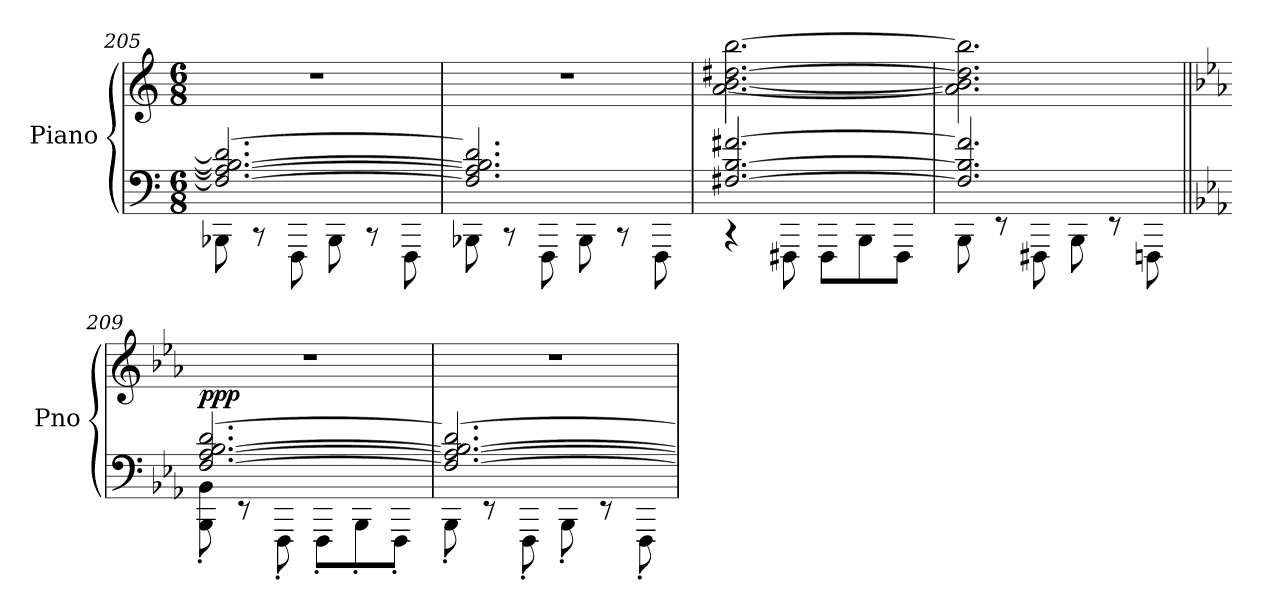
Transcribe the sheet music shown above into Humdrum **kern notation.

**kern	**kern	**dynam
*part1	*part1	*part1
*staff2	*staff1	*staff1/2
*I"Piano	*	*
*I'Pno	*	*
*clefF4	*clefG2	*
*k[]	*k[]	*
*M6/8	*M6/8	*
=205	=205	=205
*^	*	*
2.F/_ 2.A-/_ 2.B-/_ 2.d/_	8BBB-X\	2.r	.
.	8r	.	.
.	8FFF\	.	.
.	8BBB-\	.	.
.	8r	.	.
.	8FFF\	.	.
=206	=206	=206	=206
2.F/] 2.A-/] 2.B-/] 2.d/]	8BBB-X\	2.r	.
.	8r	.	.
.	8FFF\	.	.
.	8BBB-\	.	.
.	8r	.	.
.	8FFF\	.	.
!!LO:LB:g=z
=207	=207	=207	=207
[2.F#X/ [2.B/ [2.f#X/	4rCC	[2.a\ [2.b\ [2.dd#X\ [2.bb\	.
.	8FFF#X\	.	.
.	8FFF#\L	.	.
.	8BBB\	.	.
.	8FFF#\J	.	.
=208	=208	=208	=208
2.F#/] 2.B/] 2.f#/]	8BBB\	2.a\] 2.b\] 2.dd#\] 2.bb\]	.
.	8rEE	.	.
.	8FFF#X\	.	.
.	8BBB\	.	.
.	8rEE	.	.
.	8FFFn\	.	.
=209||	=209||	=209||	=209||
*k[b-e-a-]	*	*k[b-e-a-]	*
!	!	!	!LO:DY:a=2
[2.F/ [2.A-/ [2.B-/ [2.d/	8BBB-\' 8BB-\'	2.r	ppp
.	8rEE	.	.
.	8FFF'\	.	.
.	8FFF'\L	.	.
.	8BBB-'\	.	.
.	8FFF'\J	.	.
=210	=210	=210	=210
2.F/_ 2.A-/_ 2.B-/_ 2.d/_	8BBB-'\	2.r	.
.	8rEE	.	.
.	8FFF'\	.	.
.	8BBB-'\	.	.
.	8rEE	.	.
.	8FFF'\	.	.
*v	*v	*	*
=	=	=
*-	*-	*-
